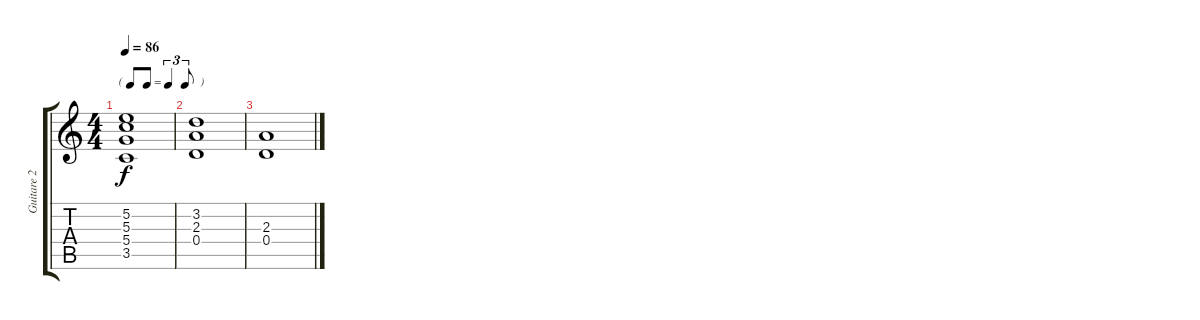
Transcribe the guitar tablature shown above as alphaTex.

\track ("Guitare 2" "Guitare 2") {instrument acousticguitarnylon}
\staff {score tabs}
\tuning (E4 B3 G3 D3 A2 E2) {hide}
\ts (4 4)
\tf triplet8th
\tempo 86
\clef g2
\ks c
(5.2 5.3 5.4 3.5).1{dy f} |
(3.2 2.3 0.4).1 |
(2.3 0.4).1
